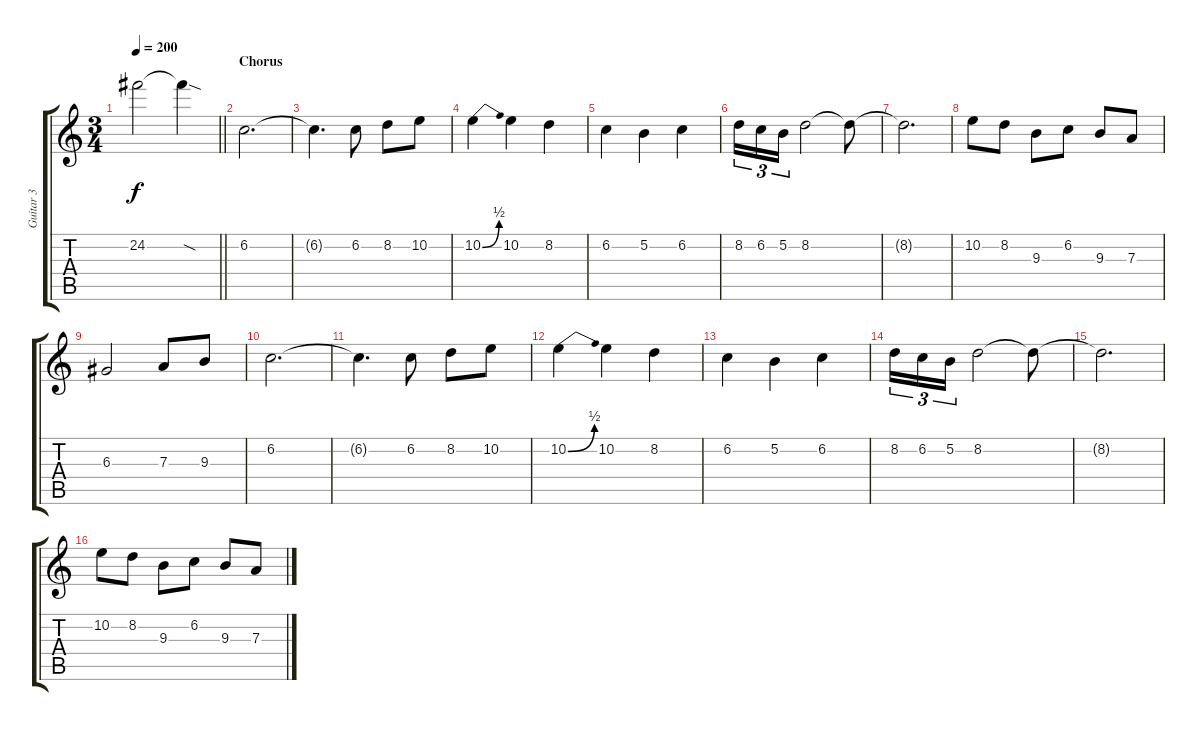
\track ("Guitar 3" "Guitar 3") {instrument distortionguitar}
\staff {score tabs}
\tuning (B3 Gb3 D3 A2 E2 B1) {hide}
\ts (3 4)
\tempo 200
\clef g2
\barLineRight lightlight
\ks c
24.2{t}.2{dy f} 24.2{sod t}.4 |
\section ("" "Chorus")
6.2.2{d} |
6.2{t}.4{d} 6.2.8 8.2.8 10.2.8 |
10.2{be (bend 0 0 60 2)}.4 10.2.4 8.2.4 |
6.2.4 5.2.4 6.2.4 |
8.2.16{tu (3 2)} 6.2.16{tu (3 2)} 5.2.16{tu (3 2)} 8.2.2 8.2{t}.8 |
8.2{t}.2{d} |
10.2.8 8.2.8 9.3.8 6.2.8 9.3.8 7.3.8 |
6.3.2 7.3.8 9.3.8 |
6.2.2{d} |
6.2{t}.4{d} 6.2.8 8.2.8 10.2.8 |
10.2{be (bend 0 0 60 2)}.4 10.2.4 8.2.4 |
6.2.4 5.2.4 6.2.4 |
8.2.16{tu (3 2)} 6.2.16{tu (3 2)} 5.2.16{tu (3 2)} 8.2.2 8.2{t}.8 |
8.2{t}.2{d} |
10.2.8 8.2.8 9.3.8 6.2.8 9.3.8 7.3.8
